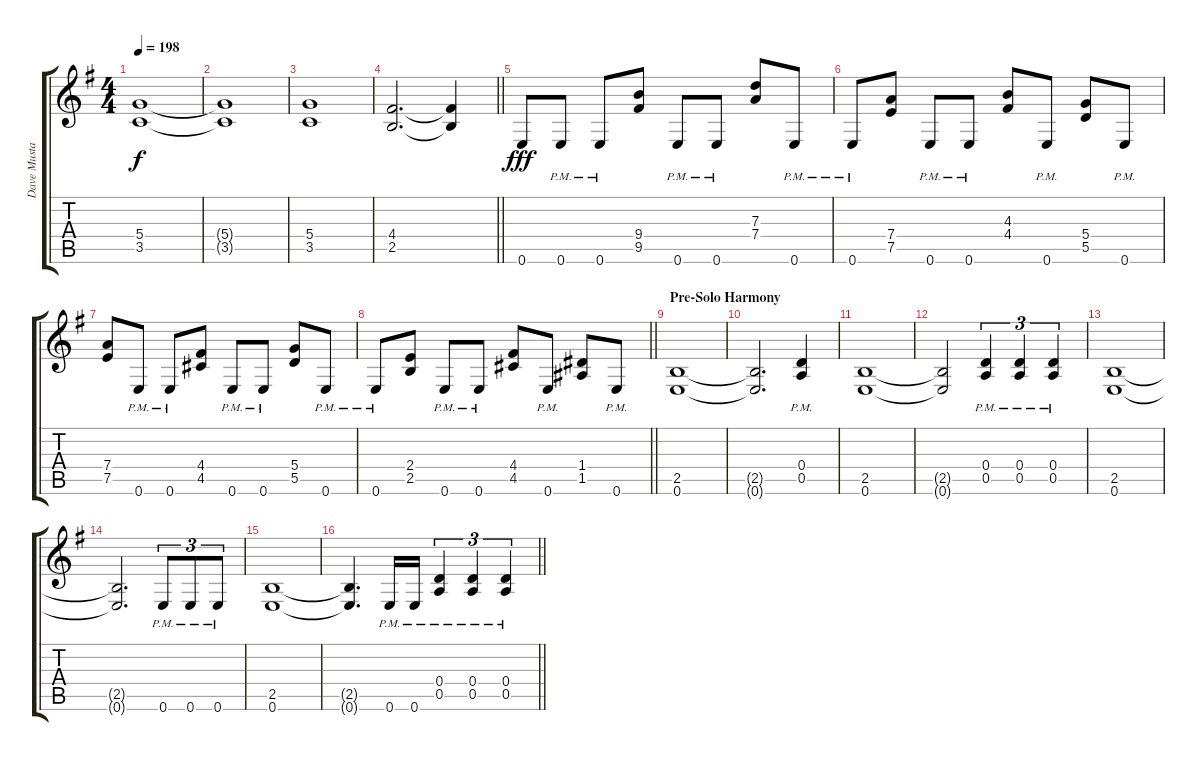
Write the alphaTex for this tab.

\track ("Dave Mustaine" "Dave Musta") {instrument distortionguitar}
\staff {score tabs}
\tuning (E4 B3 G3 D3 A2 E2) {hide}
\ts (4 4)
\tempo 198
\clef g2
\ks g
(5.4 3.5).1{dy f} |
(5.4{t} 3.5{t}).1 |
(5.4 3.5).1 |
\barLineRight lightlight
(4.4 2.5).2{d} (4.4{t} 2.5{t}).4 |
0.6.8{dy fff} 0.6{pm}.8 0.6{pm}.8 (9.4 9.5).8 0.6{pm}.8 0.6{pm}.8 (7.3 7.4).8 0.6{pm}.8 |
0.6{pm}.8 (7.4 7.5).8 0.6{pm}.8 0.6{pm}.8 (4.3 4.4).8 0.6{pm}.8 (5.4 5.5).8 0.6{pm}.8 |
(7.4 7.5).8 0.6{pm}.8 0.6{pm}.8 (4.4 4.5).8 0.6{pm}.8 0.6{pm}.8 (5.4 5.5).8 0.6{pm}.8 |
\barLineRight lightlight
0.6{pm}.8 (2.4 2.5).8 0.6{pm}.8 0.6{pm}.8 (4.4 4.5).8 0.6{pm}.8 (1.4 1.5).8 0.6{pm}.8 |
\section ("" "Pre-Solo Harmony")
(2.5 0.6).1 |
(2.5{t} 0.6{t}).2{d} (0.4{pm} 0.5{pm}).4 |
(2.5 0.6).1 |
(2.5{t} 0.6{t}).2 (0.4{pm} 0.5{pm}).4{tu (3 2)} (0.4{pm} 0.5{pm}).4{tu (3 2)} (0.4{pm} 0.5{pm}).4{tu (3 2)} |
(2.5 0.6).1 |
(2.5{t} 0.6{t}).2{d} 0.6{pm}.8{tu (3 2)} 0.6{pm}.8{tu (3 2)} 0.6{pm}.8{tu (3 2)} |
(2.5 0.6).1 |
\barLineRight lightlight
(2.5{t} 0.6{t}).4{d} 0.6{pm}.16 0.6{pm}.16 (0.4{pm} 0.5{pm}).4{tu (3 2)} (0.4{pm} 0.5{pm}).4{tu (3 2)} (0.4{pm} 0.5{pm}).4{tu (3 2)}
